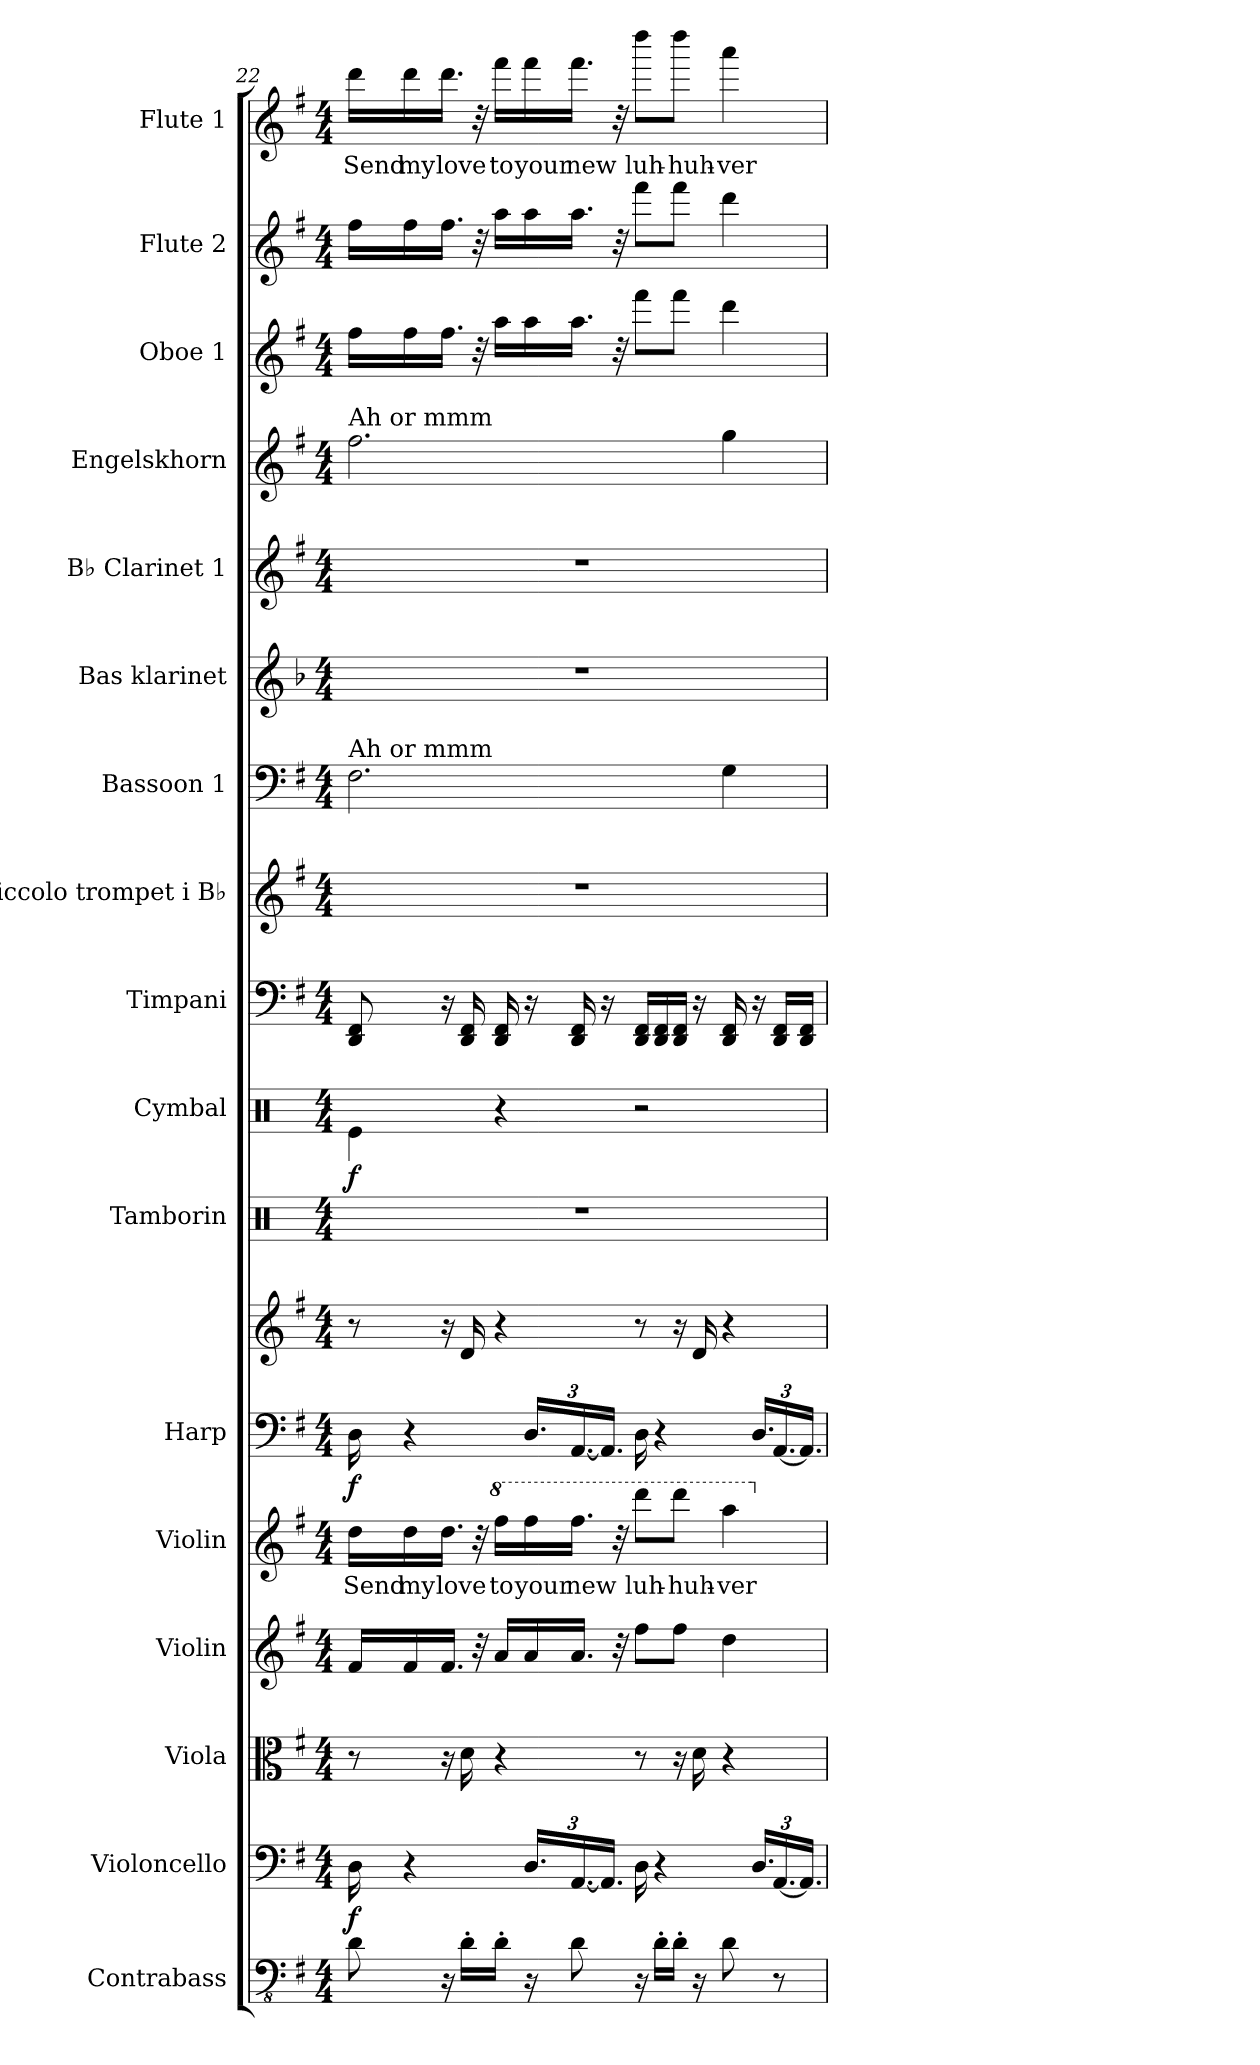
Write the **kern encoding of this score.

**kern	**kern	**dynam	**kern	**kern	**kern	**text	**kern	**kern	**dynam	**kern	**kern	**dynam	**kern	**kern	**kern	**kern	**kern	**kern	**kern	**kern	**kern	**text
*part17	*part16	*part16	*part15	*part14	*part13	*part13	*part12	*part12	*part12	*part11	*part10	*part10	*part9	*part8	*part7	*part6	*part5	*part4	*part3	*part2	*part1	*part1
*staff18	*staff17	*staff17	*staff16	*staff15	*staff14	*staff14	*staff13	*staff12	*staff12/13	*staff11	*staff10	*staff10	*staff9	*staff8	*staff7	*staff6	*staff5	*staff4	*staff3	*staff2	*staff1	*staff1
*I"Contrabass	*I"Violoncello	*	*I"Viola	*I"Violin	*I"Violin	*	*I"Harp	*	*	*I"Tamborin	*I"Cymbal	*	*I"Timpani	*I"Piccolo trompet i B♭	*I"Bassoon 1	*I"Bas klarinet	*I"B♭ Clarinet 1	*I"Engelskhorn	*I"Oboe 1	*I"Flute 2	*I"Flute 1	*
*I'Cb.	*I'Vc.	*	*I'Vla.	*I'Vln.	*I'Vln.	*	*I'Hrp.	*	*	*I'Tamb.	*I'Cym.	*	*I'Timp.	*I'P. tpt. i B♭	*I'Bsn. 1	*	*I'B♭ Cl. 1	*I'E.horn	*I'Ob. 1	*I'Fl. 2	*I'Fl. 1	*
*clefFv4	*clefF4	*	*clefC3	*clefG2	*clefG2	*	*clefF4	*clefG2	*	*clefX	*clefX	*	*clefF4	*clefG2	*clefF4	*clefG2	*clefG2	*clefG2	*clefG2	*clefG2	*clefG2	*
*ITrd7c12	*	*	*	*	*	*	*	*	*	*	*	*	*	*ITrd-6c-10	*	*ITrd8c14	*ITrd1c2	*ITrd4c7	*	*	*	*
*k[f#]	*k[f#]	*	*k[f#]	*k[f#]	*k[f#]	*	*k[f#]	*k[f#]	*	*k[]	*k[]	*	*k[f#]	*k[b-]	*k[f#]	*k[b-]	*k[b-]	*k[]	*k[f#]	*k[f#]	*k[f#]	*
*M4/4	*M4/4	*	*M4/4	*M4/4	*M4/4	*	*M4/4	*M4/4	*	*M4/4	*M4/4	*	*M4/4	*M4/4	*M4/4	*M4/4	*M4/4	*M4/4	*M4/4	*M4/4	*M4/4	*
=22	=22	=22	=22	=22	=22	=22	=22	=22	=22	=22	=22	=22	=22	=22	=22	=22	=22	=22	=22	=22	=22	=22
!	!	!	!	!	!	!	!	!	!	!	!	!	!	!	!	!	!	!LO:TX:a:t=Ah or mmm	!	!	!	!
!	!	!	!	!	!	!	!	!	!	!	!	!	!	!	!LO:TX:a:t=Ah or mmm	!	!	!	!	!	!	!
!	!	!LO:DY:b	!	!	!	!	!	!	!LO:DY:b=2	!	!	!LO:DY:b	!	!	!	!	!	!	!	!	!	!
8DD\	16D\	f	8r	16f#/LL	16dd\LL	Send	16D\	8r	f	1r	4Re\	f	8DD/ 8FF#/	1r	2.F#\	1r	1r	2.b\	16ff#\LL	16ff#\LL	16ddd\LL	Send
.	4r	.	.	16f#/	16dd\	my	4r	.	.	.	.	.	.	.	.	.	.	.	16ff#\	16ff#\	16ddd\	my
16r	.	.	16r	16.f#/JJ	16.dd\JJ	love	.	16r	.	.	.	.	16r	.	.	.	.	.	16.ff#\JJ	16.ff#\JJ	16.ddd\JJ	love
16DD'\LL	.	.	16d\	.	.	.	.	16d/	.	.	.	.	16DD/ 16FF#/	.	.	.	.	.	.	.	.	.
.	.	.	.	32r	32r	.	.	.	.	.	.	.	.	.	.	.	.	.	32r	32r	32r	.
*	*	*	*	*	*8va	*	*	*	*	*	*	*	*	*	*	*	*	*	*	*	*	*
16DD'\JJ	.	.	4r	16a/LL	16fff#\LL	to	.	4r	.	.	4r	.	16DD/ 16FF#/	.	.	.	.	.	16aa\LL	16aa\LL	16fff#\LL	to
*	*Xbrackettup	*	*	*	*	*	*Xbrackettup	*	*	*	*	*	*	*	*	*	*	*	*	*	*	*
16r	24.D/LL	.	.	16a/	16fff#\	your	24.D/LL	.	.	.	.	.	16r	.	.	.	.	.	16aa\	16aa\	16fff#\	your
8DD\	[24.AA/	.	.	16.a/JJ	16.fff#\JJ	new	[24.AA/	.	.	.	.	.	16DD/ 16FF#/	.	.	.	.	.	16.aa\JJ	16.aa\JJ	16.fff#\JJ	new
.	24.AA/JJ]	.	.	.	.	.	24.AA/JJ]	.	.	.	.	.	16r	.	.	.	.	.	.	.	.	.
.	.	.	.	32r	32r	.	.	.	.	.	.	.	.	.	.	.	.	.	32r	32r	32r	.
16r	16D\	.	8r	8ff#\L	8dddd\L	luh-	16D\	8r	.	.	2r	.	16DD/ 16FF#/LL	.	.	.	.	.	8fff#\L	8fff#\L	8dddd\L	luh-
16DD'\LL	4r	.	.	.	.	.	4r	.	.	.	.	.	16DD/ 16FF#/	.	.	.	.	.	.	.	.	.
16DD'\JJ	.	.	16r	8ff#\J	8dddd\J	-huh-	.	16r	.	.	.	.	16DD/ 16FF#/JJ	.	.	.	.	.	8fff#\J	8fff#\J	8dddd\J	-huh-
16r	.	.	16d\	.	.	.	.	16d/	.	.	.	.	16r	.	.	.	.	.	.	.	.	.
8DD\	.	.	4r	4dd\	4aaa\	-ver	.	4r	.	.	.	.	16DD/ 16FF#/	.	4G\	.	.	4cc\	4ddd\	4ddd\	4aaa\	-ver
.	24.D/LL	.	.	.	.	.	24.D/LL	.	.	.	.	.	16r	.	.	.	.	.	.	.	.	.
8r	[24.AA/	.	.	.	.	.	[24.AA/	.	.	.	.	.	16DD/ 16FF#/LL	.	.	.	.	.	.	.	.	.
.	24.AA/JJ]	.	.	.	.	.	24.AA/JJ]	.	.	.	.	.	16DD/ 16FF#/JJ	.	.	.	.	.	.	.	.	.
*	*	*	*	*	*X8va	*	*	*	*	*	*	*	*	*	*	*	*	*	*	*	*	*
=	=	=	=	=	=	=	=	=	=	=	=	=	=	=	=	=	=	=	=	=	=	=
*-	*-	*-	*-	*-	*-	*-	*-	*-	*-	*-	*-	*-	*-	*-	*-	*-	*-	*-	*-	*-	*-	*-
